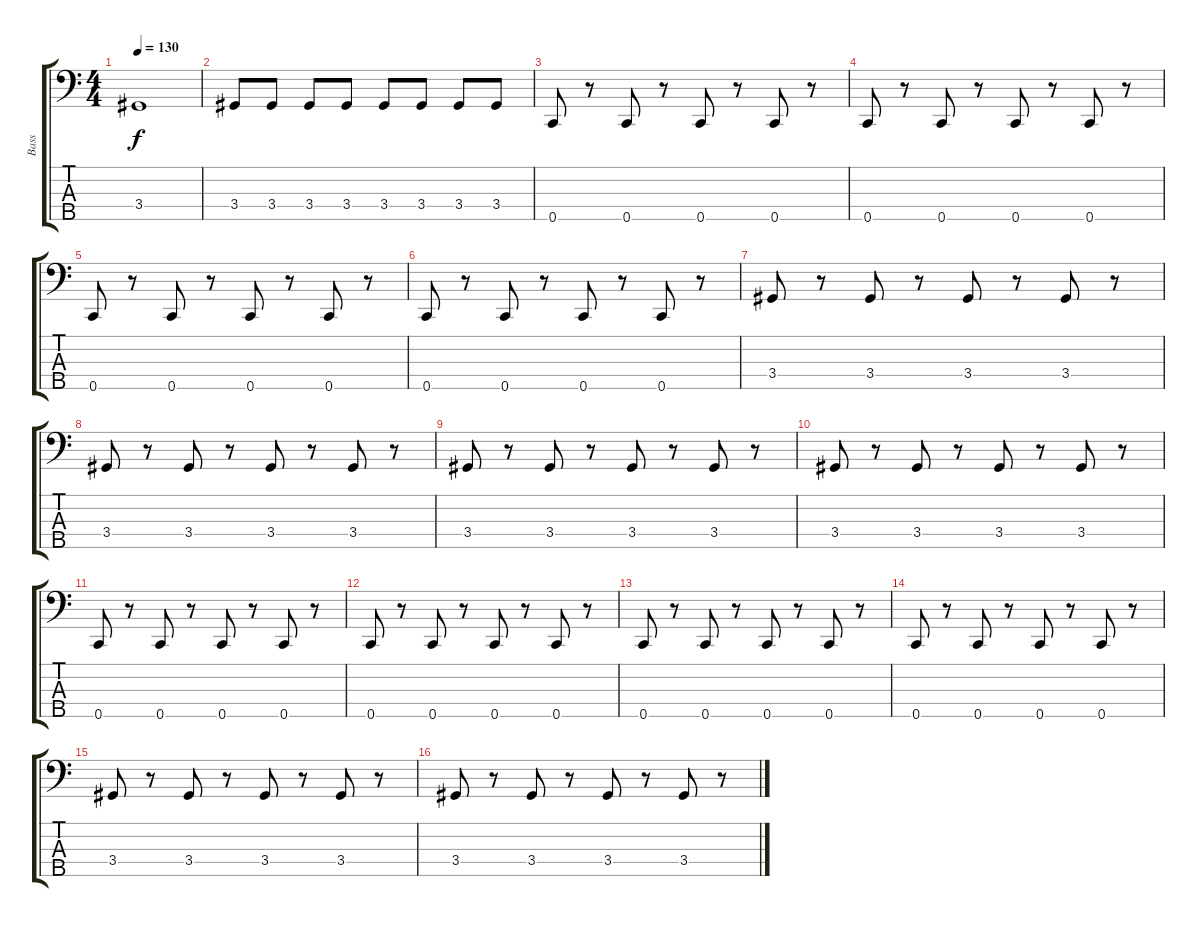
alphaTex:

\track ("Bass" "Bass") {instrument electricbasspick}
\staff {score tabs}
\tuning (Ab2 Eb2 Bb1 F1 C1) {hide}
\ts (4 4)
\tempo 130
\clef f4
\ks c
3.4.1{dy f} |
3.4.8 3.4.8 3.4.8 3.4.8 3.4.8 3.4.8 3.4.8 3.4.8 |
0.5.8 r.8 0.5.8 r.8 0.5.8 r.8 0.5.8 r.8 |
0.5.8 r.8 0.5.8 r.8 0.5.8 r.8 0.5.8 r.8 |
0.5.8 r.8 0.5.8 r.8 0.5.8 r.8 0.5.8 r.8 |
0.5.8 r.8 0.5.8 r.8 0.5.8 r.8 0.5.8 r.8 |
3.4.8 r.8 3.4.8 r.8 3.4.8 r.8 3.4.8 r.8 |
3.4.8 r.8 3.4.8 r.8 3.4.8 r.8 3.4.8 r.8 |
3.4.8 r.8 3.4.8 r.8 3.4.8 r.8 3.4.8 r.8 |
3.4.8 r.8 3.4.8 r.8 3.4.8 r.8 3.4.8 r.8 |
0.5.8 r.8 0.5.8 r.8 0.5.8 r.8 0.5.8 r.8 |
0.5.8 r.8 0.5.8 r.8 0.5.8 r.8 0.5.8 r.8 |
0.5.8 r.8 0.5.8 r.8 0.5.8 r.8 0.5.8 r.8 |
0.5.8 r.8 0.5.8 r.8 0.5.8 r.8 0.5.8 r.8 |
3.4.8 r.8 3.4.8 r.8 3.4.8 r.8 3.4.8 r.8 |
3.4.8 r.8 3.4.8 r.8 3.4.8 r.8 3.4.8 r.8
